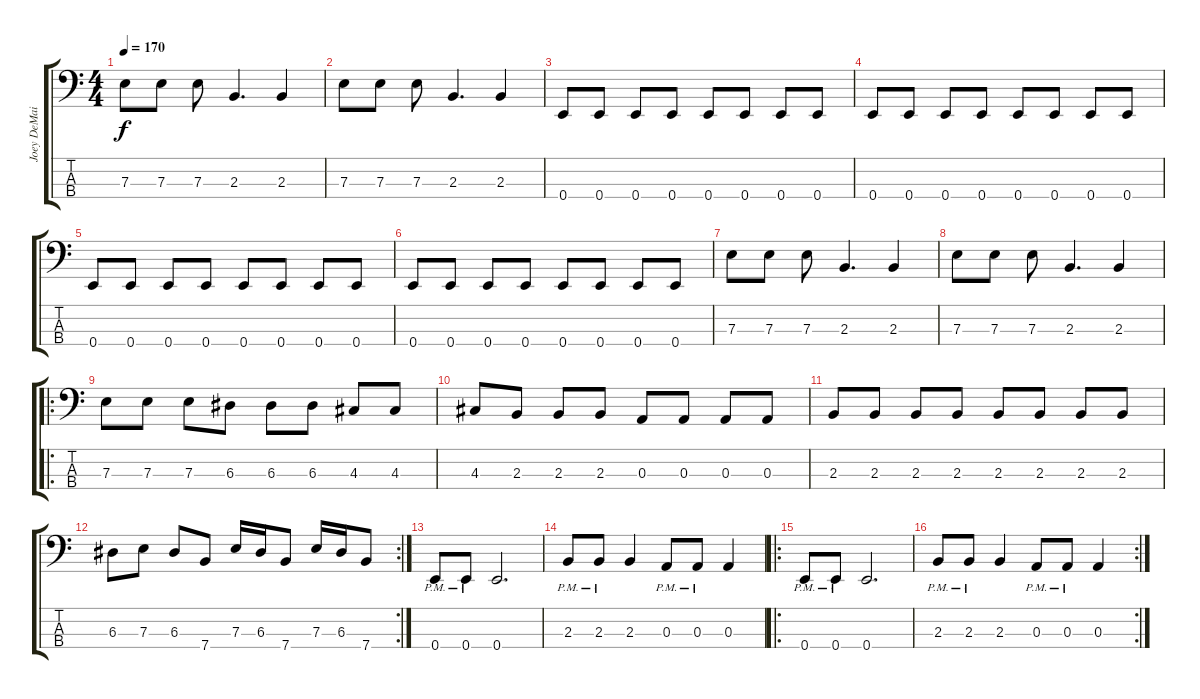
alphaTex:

\track ("Joey DeMaio(Bass)" "Joey DeMai") {instrument electricbasspick}
\staff {score tabs}
\tuning (G2 D2 A1 E1) {hide}
\ts (4 4)
\tempo 170
\clef f4
\ks c
7.3.8{dy f} 7.3.8 7.3.8 2.3.4{d} 2.3.4 |
7.3.8 7.3.8 7.3.8 2.3.4{d} 2.3.4 |
0.4.8 0.4.8 0.4.8 0.4.8 0.4.8 0.4.8 0.4.8 0.4.8 |
0.4.8 0.4.8 0.4.8 0.4.8 0.4.8 0.4.8 0.4.8 0.4.8 |
0.4.8 0.4.8 0.4.8 0.4.8 0.4.8 0.4.8 0.4.8 0.4.8 |
0.4.8 0.4.8 0.4.8 0.4.8 0.4.8 0.4.8 0.4.8 0.4.8 |
7.3.8 7.3.8 7.3.8 2.3.4{d} 2.3.4 |
7.3.8 7.3.8 7.3.8 2.3.4{d} 2.3.4 |
\ro
7.3.8 7.3.8 7.3.8 6.3.8 6.3.8 6.3.8 4.3.8 4.3.8 |
4.3.8 2.3.8 2.3.8 2.3.8 0.3.8 0.3.8 0.3.8 0.3.8 |
2.3.8 2.3.8 2.3.8 2.3.8 2.3.8 2.3.8 2.3.8 2.3.8 |
\rc 2
6.3.8 7.3.8 6.3.8 7.4.8 7.3.16 6.3.16 7.4.8 7.3.16 6.3.16 7.4.8 |
0.4{pm}.8 0.4{pm}.8 0.4.2{d} |
2.3{pm}.8 2.3{pm}.8 2.3.4 0.3{pm}.8 0.3{pm}.8 0.3.4 |
\ro
0.4{pm}.8 0.4{pm}.8 0.4.2{d} |
\rc 2
2.3{pm}.8 2.3{pm}.8 2.3.4 0.3{pm}.8 0.3{pm}.8 0.3.4
